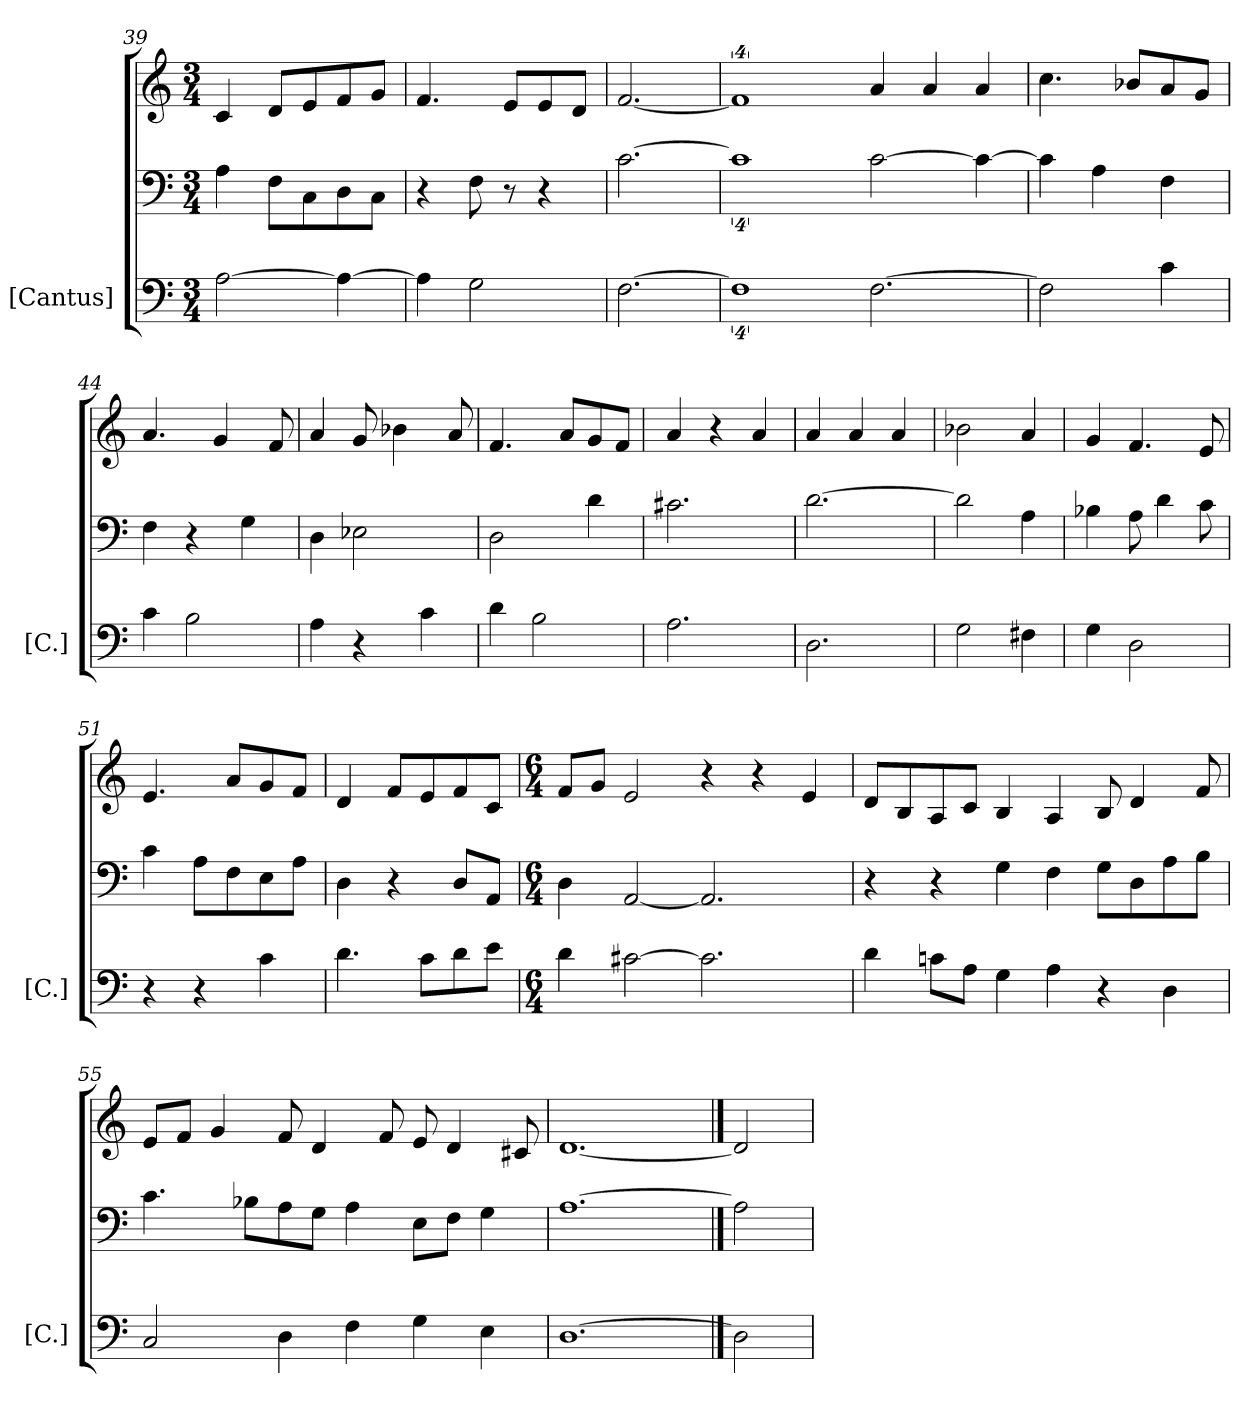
**kern	**kern	**kern
*part1	*part1	*part1
*staff3	*staff2	*staff1
*I"[Cantus]	*	*
*I'[C.]	*	*
*clefF4	*clefF4	*clefG2
*ITrd7c12	*ITrd7c12	*
*k[]	*k[]	*k[]
*M3/4	*M3/4	*M3/4
=39	=39	=39
[2AA\	4AA\	4c/
.	8FF\L	8d/L
.	8CC\	8e/
4AA\_	8DD\	8f/
.	8CC\J	8g/J
=40	=40	=40
4AA\]	4r	4.f/
2GG\	8FF\	.
.	8r	8e/L
.	4r	8e/
.	.	8d/J
=41	=41	=41
[2.FF	[2.C	[2.f
=42	=42	=42
4%5FF]	4%5C]	4%5f]
[2.FF\	[2C\	4a/
.	.	4a/
.	4C\_	4a/
=43	=43	=43
2FF\]	4C\]	4.cc\
.	4AA\	.
.	.	8b-X/L
4C\	4FF\	8a/
.	.	8g/J
=44	=44	=44
4C\	4FF\	4.a/
2BB\	4r	.
.	.	4g/
.	4GG\	.
.	.	8f/
=45	=45	=45
4AA\	4DD\	4a/
4r	2EE-X\	8g/
.	.	4b-X\
4C\	.	.
.	.	8a/
=46	=46	=46
4D\	2DD\	4.f/
2BB\	.	.
.	.	8a/L
.	4D\	8g/
.	.	8f/J
=47	=47	=47
2.AA\	2.C#X\	4a/
.	.	4r
.	.	4a/
=48	=48	=48
2.DD\	[2.D\	4a/
.	.	4a/
.	.	4a/
=49	=49	=49
2GG\	2D\]	2b-X\
4FF#X\	4AA\	4a/
=50	=50	=50
4GG\	4BB-X\	4g/
2DD\	8AA\	4.f/
.	4D\	.
.	8C\	8e/
=51	=51	=51
4r	4C\	4.e/
4r	8AA\L	.
.	8FF\	8a/L
4C\	8EE\	8g/
.	8AA\J	8f/J
=52	=52	=52
4.D\	4DD\	4d/
.	4r	8f/L
8C\L	.	8e/
8D\	8DD/L	8f/
8E\J	8AAA/J	8c/J
=53	=53	=53
*M6/4	*M6/4	*M6/4
4D\	4DD\	8f/L
.	.	8g/J
[2C#X\	[2AAA/	2e/
2.C#\]	2.AAA/]	4r
.	.	4r
.	.	4e/
=54	=54	=54
4D\	4r	8d/L
.	.	8B/
8Cn\L	4r	8A/
8AA\J	.	8c/J
4GG\	4GG\	4B/
4AA\	4FF\	4A/
4r	8GG\L	8B/
.	8DD\	4d/
4DD\	8AA\	.
.	8BB\J	8f/
=55	=55	=55
2CC/	4.C\	8e/L
.	.	8f/J
.	.	4g/
.	8BB-X\L	.
4DD\	8AA\	8f/
.	8GG\J	4d/
4FF\	4AA\	.
.	.	8f/
4GG\	8EE\L	8e/
.	8FF\J	4d/
4EE\	4GG\	.
.	.	8c#X/
=56	=56	=56
[1.DD	[1.AA	[1.d
==57	==57	==57
2DD]	2AA]	2d]
=	=	=
*-	*-	*-
